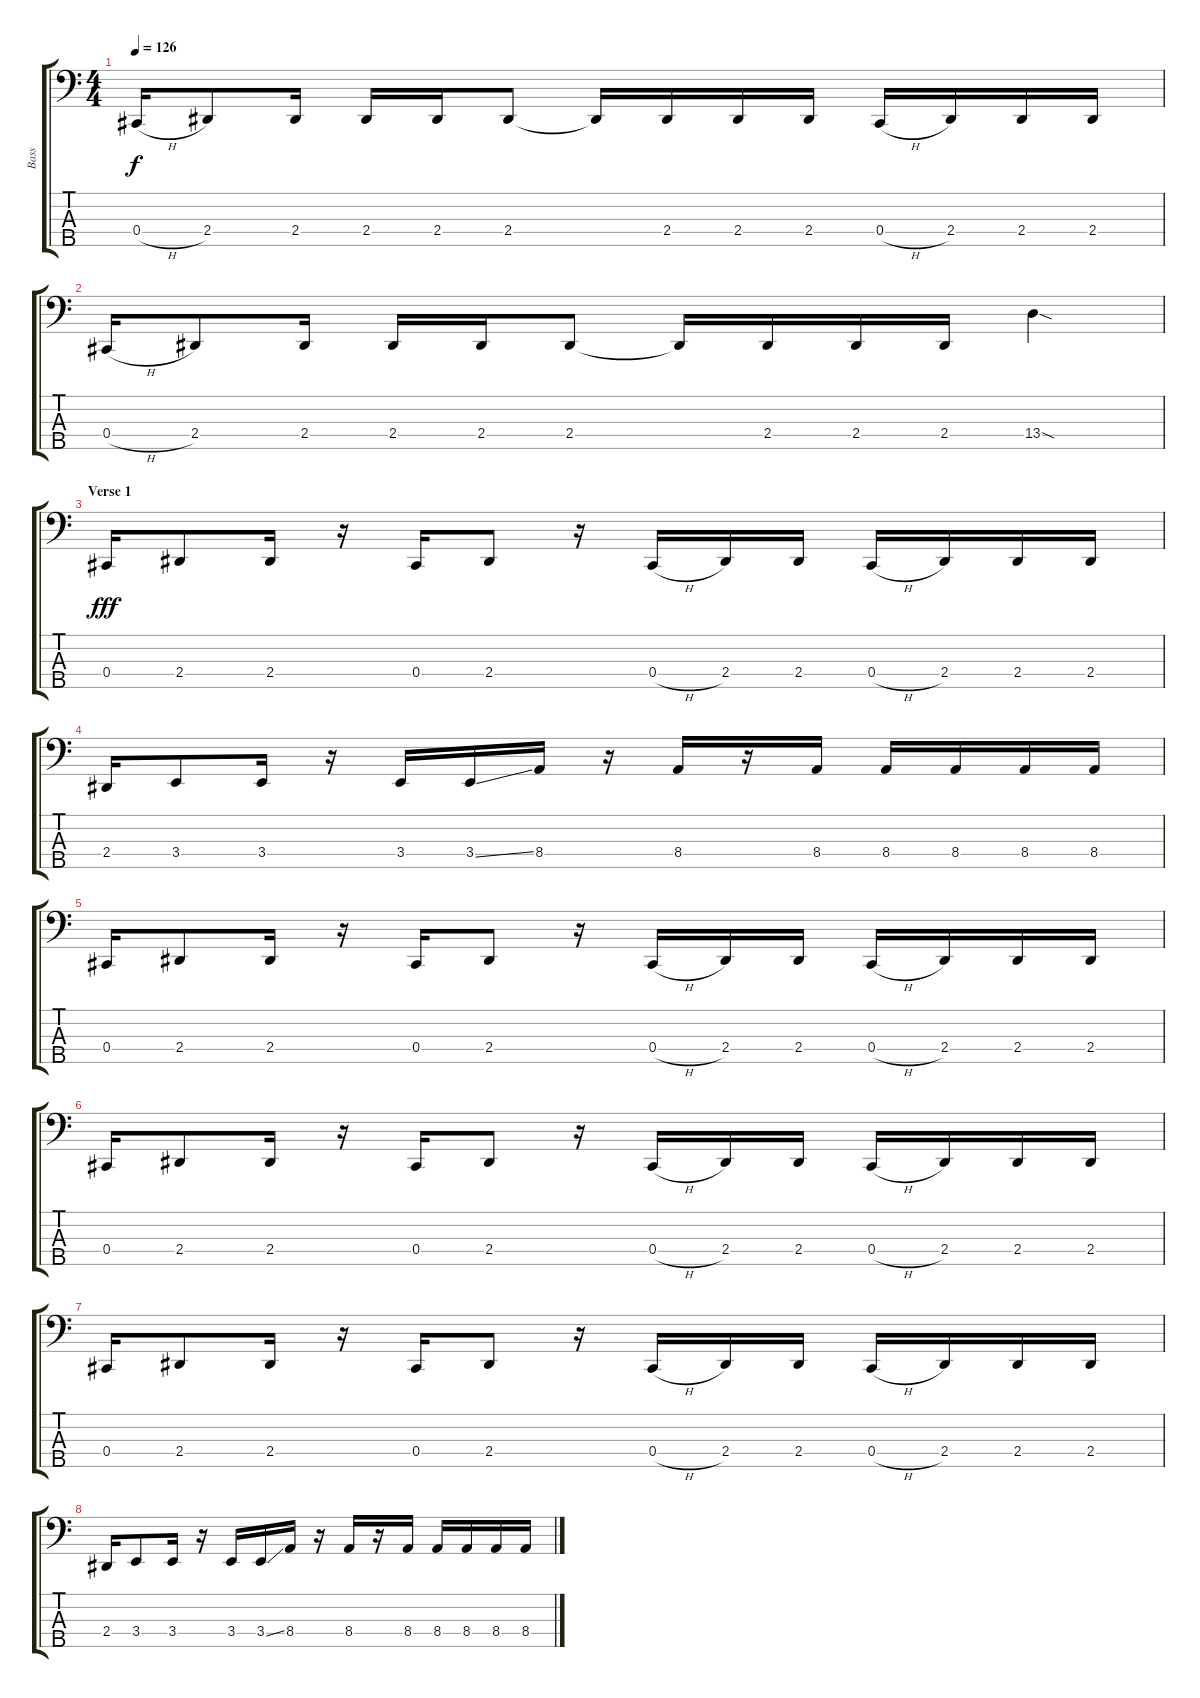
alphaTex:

\track ("Bass" "Bass") {instrument slapbass1}
\staff {score tabs}
\tuning (Bb1 Gb1 Ab1 Db1 Bb0) {hide}
\ts (4 4)
\tempo 126
\clef f4
\ks c
0.4{h}.16{dy f} 2.4.8 2.4.16 2.4.16 2.4.16 2.4.8 2.4{t}.16 2.4.16 2.4.16 2.4.16 0.4{h}.16 2.4.16 2.4.16 2.4.16 |
0.4{h}.16 2.4.8 2.4.16 2.4.16 2.4.16 2.4.8 2.4{t}.16 2.4.16 2.4.16 2.4.16 13.4{sod}.4 |
\section ("" "Verse 1")
0.4.16{dy fff} 2.4.8 2.4.16 r.16 0.4.16 2.4.8 r.16 0.4{h}.16 2.4.16 2.4.16 0.4{h}.16 2.4.16 2.4.16 2.4.16 |
2.4.16 3.4.8 3.4.16 r.16 3.4.16 3.4{ss}.16 8.4.16 r.16 8.4.16 r.16 8.4.16 8.4.16 8.4.16 8.4.16 8.4.16 |
0.4.16 2.4.8 2.4.16 r.16 0.4.16 2.4.8 r.16 0.4{h}.16 2.4.16 2.4.16 0.4{h}.16 2.4.16 2.4.16 2.4.16 |
0.4.16 2.4.8 2.4.16 r.16 0.4.16 2.4.8 r.16 0.4{h}.16 2.4.16 2.4.16 0.4{h}.16 2.4.16 2.4.16 2.4.16 |
0.4.16 2.4.8 2.4.16 r.16 0.4.16 2.4.8 r.16 0.4{h}.16 2.4.16 2.4.16 0.4{h}.16 2.4.16 2.4.16 2.4.16 |
2.4.16 3.4.8 3.4.16 r.16 3.4.16 3.4{ss}.16 8.4.16 r.16 8.4.16 r.16 8.4.16 8.4.16 8.4.16 8.4.16 8.4.16
